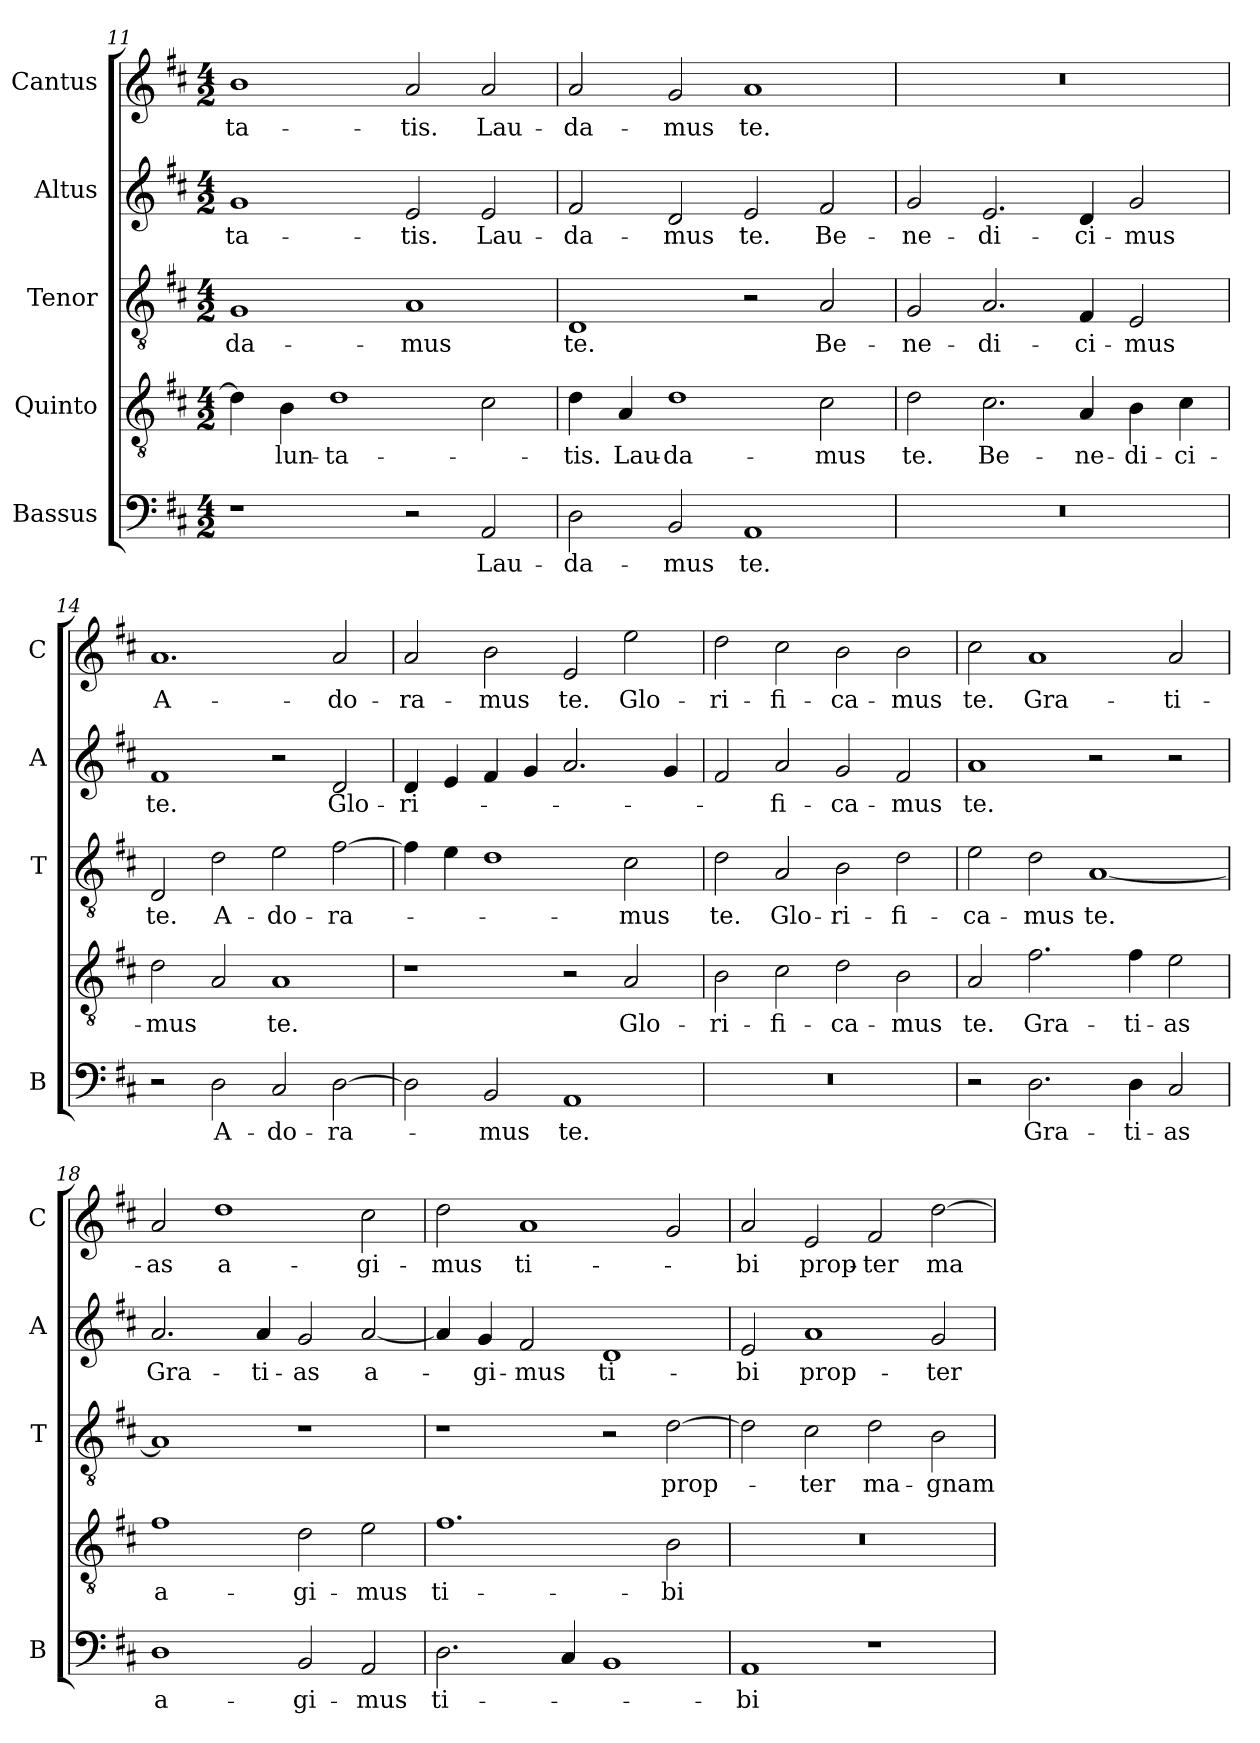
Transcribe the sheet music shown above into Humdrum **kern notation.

**kern	**text	**kern	**text	**kern	**text	**kern	**text	**kern	**text
*part5	*part5	*part4	*part4	*part3	*part3	*part2	*part2	*part1	*part1
*staff5	*staff5	*staff4	*staff4	*staff3	*staff3	*staff2	*staff2	*staff1	*staff1
*I"Bassus	*	*I"Quinto	*	*I"Tenor	*	*I"Altus	*	*I"Cantus	*
*I'B	*	*	*	*I'T	*	*I'A	*	*I'C	*
*clefF4	*	*clefGv2	*	*clefGv2	*	*clefG2	*	*clefG2	*
*k[f#c#]	*	*k[f#c#]	*	*k[f#c#]	*	*k[f#c#]	*	*k[f#c#]	*
*D:	*	*D:	*	*D:	*	*D:	*	*D:	*
*M4/2	*	*M4/2	*	*M4/2	*	*M4/2	*	*M4/2	*
=11	=11	=11	=11	=11	=11	=11	=11	=11	=11
!	!	!	!	!	!LO:LY:b	!	!LO:LY:b	!	!LO:LY:b
1r	.	4d\]	.	1G	-da-	1g	-ta-	1b	-ta-
!	!	!	!LO:LY:b	!	!	!	!	!	!
.	.	4B\	-lun-	.	.	.	.	.	.
!	!	!	!LO:LY:b	!	!	!	!	!	!
.	.	1d	-ta-	.	.	.	.	.	.
!	!	!	!	!	!LO:LY:b	!	!LO:LY:b	!	!LO:LY:b
2r	.	.	.	1A	-mus	2e/	-tis.	2a/	-tis.
!	!LO:LY:b	!	!	!	!	!	!LO:LY:b	!	!LO:LY:b
2AA/	Lau-	2c#\	.	.	.	2e/	Lau-	2a/	Lau-
=12	=12	=12	=12	=12	=12	=12	=12	=12	=12
!	!LO:LY:b	!	!LO:LY:b	!	!LO:LY:b	!	!LO:LY:b	!	!LO:LY:b
2D\	-da-	4d\	-tis.	1D	te.	2f#/	-da-	2a/	-da-
!	!	!	!LO:LY:b	!	!	!	!	!	!
.	.	4A/	Lau-	.	.	.	.	.	.
!	!LO:LY:b	!	!LO:LY:b	!	!	!	!LO:LY:b	!	!LO:LY:b
2BB/	-mus	1d	-da-	.	.	2d/	-mus	2g/	-mus
!	!LO:LY:b	!	!	!	!	!	!LO:LY:b	!	!LO:LY:b
1AA	te.	.	.	2r	.	2e/	te.	1a	te.
!	!	!	!LO:LY:b	!	!LO:LY:b	!	!LO:LY:b	!	!
.	.	2c#\	-mus	2A/	Be-	2f#/	Be-	.	.
=13	=13	=13	=13	=13	=13	=13	=13	=13	=13
!	!	!	!LO:LY:b	!	!LO:LY:b	!	!LO:LY:b	!	!
0r	.	2d\	te.	2G/	-ne-	2g/	-ne-	0r	.
!	!	!	!LO:LY:b	!	!LO:LY:b	!	!LO:LY:b	!	!
.	.	2.c#\	Be-	2.A/	-di-	2.e/	-di-	.	.
!	!	!	!LO:LY:b	!	!LO:LY:b	!	!LO:LY:b	!	!
.	.	4A/	-ne-	4F#/	-ci-	4d/	-ci-	.	.
!	!	!	!LO:LY:b	!	!LO:LY:b	!	!LO:LY:b	!	!
.	.	4B\	-di-	2E/	-mus	2g/	-mus	.	.
!	!	!	!LO:LY:b	!	!	!	!	!	!
.	.	4c#\	-ci-	.	.	.	.	.	.
=14	=14	=14	=14	=14	=14	=14	=14	=14	=14
!	!	!	!LO:LY:b	!	!LO:LY:b	!	!LO:LY:b	!	!LO:LY:b
2r	.	2d\	-mus	2D/	te.	1f#	te.	1.a	A-
!	!LO:LY:b	!	!	!	!LO:LY:b	!	!	!	!
2D\	A-	2A/	.	2d\	A-	.	.	.	.
!	!LO:LY:b	!	!LO:LY:b	!	!LO:LY:b	!	!	!	!
2C#/	-do-	1A	te.	2e\	-do-	2r	.	.	.
!	!LO:LY:b	!	!	!	!LO:LY:b	!	!LO:LY:b	!	!LO:LY:b
[2D\	-ra-	.	.	[2f#\	-ra-	2d/	Glo-	2a/	-do-
!!LO:LB:g=z
=15	=15	=15	=15	=15	=15	=15	=15	=15	=15
!	!	!	!	!	!	!	!LO:LY:b	!	!LO:LY:b
2D\]	.	1r	.	4f#\]	.	4d/	-ri-	2a/	-ra-
.	.	.	.	4e\	.	4e/	.	.	.
!	!LO:LY:b	!	!	!	!	!	!	!	!LO:LY:b
2BB/	-mus	.	.	1d	.	4f#/	.	2b\	-mus
.	.	.	.	.	.	4g/	.	.	.
!	!LO:LY:b	!	!	!	!	!	!	!	!LO:LY:b
1AA	te.	2r	.	.	.	2.a/	.	2e/	te.
!	!	!	!LO:LY:b	!	!LO:LY:b	!	!	!	!LO:LY:b
.	.	2A/	Glo-	2c#\	-mus	.	.	2ee\	Glo-
.	.	.	.	.	.	4g/	.	.	.
=16	=16	=16	=16	=16	=16	=16	=16	=16	=16
!	!	!	!LO:LY:b	!	!LO:LY:b	!	!	!	!LO:LY:b
0r	.	2B\	-ri-	2d\	te.	2f#/	.	2dd\	-ri-
!	!	!	!LO:LY:b	!	!LO:LY:b	!	!LO:LY:b	!	!LO:LY:b
.	.	2c#\	-fi-	2A/	Glo-	2a/	-fi-	2cc#\	-fi-
!	!	!	!LO:LY:b	!	!LO:LY:b	!	!LO:LY:b	!	!LO:LY:b
.	.	2d\	-ca-	2B\	-ri-	2g/	-ca-	2b\	-ca-
!	!	!	!LO:LY:b	!	!LO:LY:b	!	!LO:LY:b	!	!LO:LY:b
.	.	2B\	-mus	2d\	-fi-	2f#/	-mus	2b\	-mus
=17	=17	=17	=17	=17	=17	=17	=17	=17	=17
!	!	!	!LO:LY:b	!	!LO:LY:b	!	!LO:LY:b	!	!LO:LY:b
2r	.	2A/	te.	2e\	-ca-	1a	te.	2cc#\	te.
!	!LO:LY:b	!	!LO:LY:b	!	!LO:LY:b	!	!	!	!LO:LY:b
2.D\	Gra-	2.f#\	Gra-	2d\	-mus	.	.	1a	Gra-
!	!	!	!	!	!LO:LY:b	!	!	!	!
.	.	.	.	[1A	te.	2r	.	.	.
!	!LO:LY:b	!	!LO:LY:b	!	!	!	!	!	!
4D\	-ti-	4f#\	-ti-	.	.	.	.	.	.
!	!LO:LY:b	!	!LO:LY:b	!	!	!	!	!	!LO:LY:b
2C#/	-as	2e\	-as	.	.	2r	.	2a/	-ti-
=18	=18	=18	=18	=18	=18	=18	=18	=18	=18
!	!LO:LY:b	!	!LO:LY:b	!	!	!	!LO:LY:b	!	!LO:LY:b
1D	a-	1f#	a-	1A]	.	2.a/	Gra-	2a/	-as
!	!	!	!	!	!	!	!	!	!LO:LY:b
.	.	.	.	.	.	.	.	1dd	a-
!	!	!	!	!	!	!	!LO:LY:b	!	!
.	.	.	.	.	.	4a/	-ti-	.	.
!	!LO:LY:b	!	!LO:LY:b	!	!	!	!LO:LY:b	!	!
2BB/	-gi-	2d\	-gi-	1r	.	2g/	-as	.	.
!	!LO:LY:b	!	!LO:LY:b	!	!	!	!LO:LY:b	!	!LO:LY:b
2AA/	-mus	2e\	-mus	.	.	[2a/	a-	2cc#\	-gi-
!!LO:LB:g=z
=19	=19	=19	=19	=19	=19	=19	=19	=19	=19
!	!LO:LY:b	!	!LO:LY:b	!	!	!	!	!	!LO:LY:b
2.D\	ti-	1.f#	ti-	1r	.	4a/]	.	2dd\	-mus
!	!	!	!	!	!	!	!LO:LY:b	!	!
.	.	.	.	.	.	4g/	-gi-	.	.
!	!	!	!	!	!	!	!LO:LY:b	!	!LO:LY:b
.	.	.	.	.	.	2f#/	-mus	1a	ti-
4C#/	.	.	.	.	.	.	.	.	.
!	!	!	!	!	!	!	!LO:LY:b	!	!
1BB	.	.	.	2r	.	1d	ti-	.	.
!	!	!	!LO:LY:b	!	!LO:LY:b	!	!	!	!
.	.	2B\	-bi	[2d\	prop-	.	.	2g/	.
=20	=20	=20	=20	=20	=20	=20	=20	=20	=20
!	!LO:LY:b	!	!	!	!	!	!LO:LY:b	!	!LO:LY:b
1AA	-bi	0r	.	2d\]	.	2e/	-bi	2a/	-bi
!	!	!	!	!	!LO:LY:b	!	!LO:LY:b	!	!LO:LY:b
.	.	.	.	2c#\	-ter	1a	prop-	2e/	prop-
!	!	!	!	!	!LO:LY:b	!	!	!	!LO:LY:b
1r	.	.	.	2d\	ma-	.	.	2f#/	-ter
!	!	!	!	!	!LO:LY:b	!	!LO:LY:b	!	!LO:LY:b
.	.	.	.	2B\	-gnam	2g/	-ter	[2dd\	ma-
=	=	=	=	=	=	=	=	=	=
*-	*-	*-	*-	*-	*-	*-	*-	*-	*-
